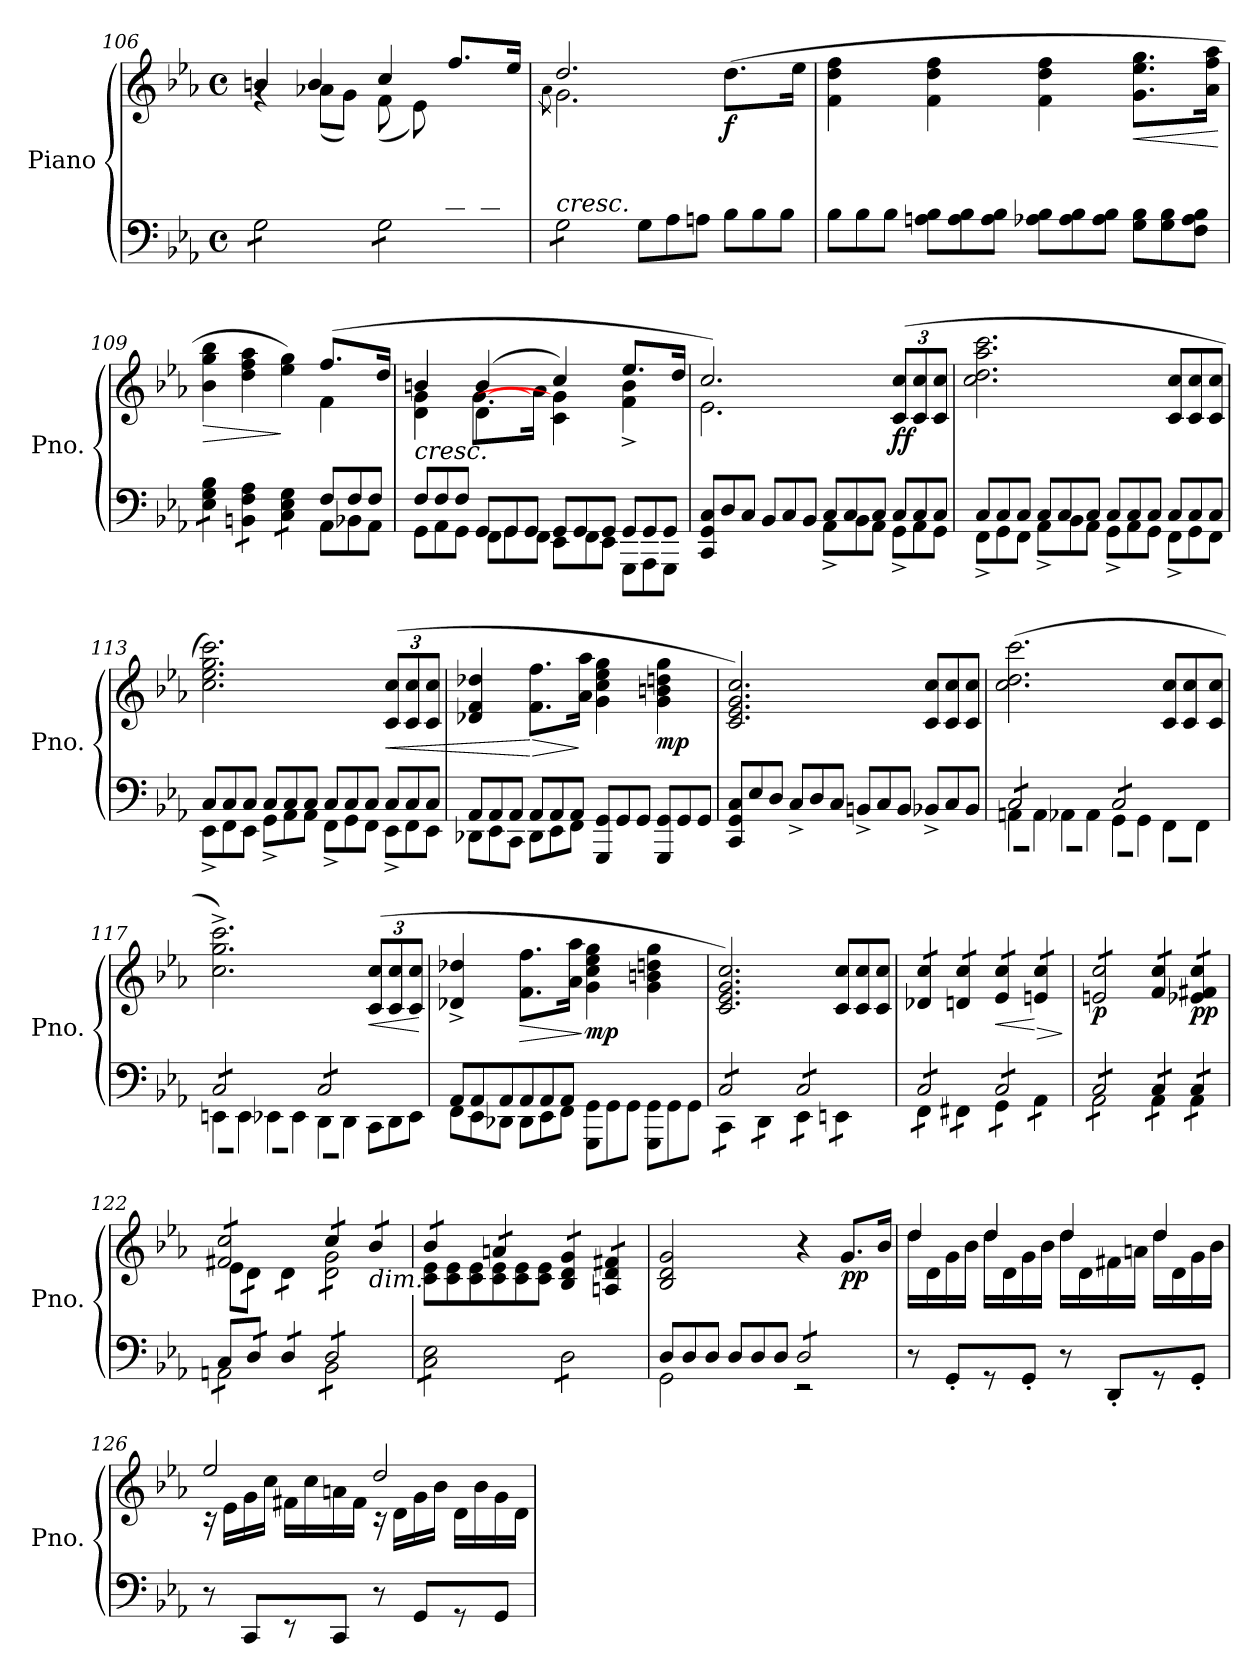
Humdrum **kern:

**kern	**kern	**dynam
*part1	*part1	*part1
*staff2	*staff1	*staff1/2
*I"Piano	*	*
*I'Pno.	*	*
*clefF4	*clefG2	*
*k[b-e-a-]	*k[b-e-a-]	*
*M4/4	*M4/4	*
*met(c)	*met(c)	*
=106	=106	=106
*^	*^	*
*tremolo	*	*	*	*
2.ryy	12G\L	4bn/	4rg	.
.	12G\	.	.	.
.	12G\	.	.	.
.	12G\	4b/	(<8a-X\L	.
.	12G\	.	.	.
.	.	.	8g\J)	.
.	12G\J	.	.	.
.	12G\L	4cc/	(>8f\L	.
.	12G\	.	.	.
.	.	.	8e-\)	.
.	12G\	.	.	.
8d/	12G\	8.ff/L	4ryy	.
.	12G\	.	.	.
8c/J	.	.	.	.
.	12G\J	.	.	.
.	.	16ee-/Jk	.	.
*v	*v	*	*	*
=107	=107	=107	=107
.	.	8qa-\	.
!LO:TX:a:i:t=cresc.	!	!	!
12G\L	2.dd/	2.g\	.
12G\	.	.	.
12G\	.	.	.
12G\	.	.	.
12G\	.	.	.
12G\J	.	.	.
*Xtremolo	*	*	*
*Xtuplet	*	*	*
12G\L	.	.	.
12A-\	.	.	.
12An\J	.	.	.
!	!	!	!LO:DY:b
12B-\L	(>8.dd\L	4ryy	f
12B-\	.	.	.
12B-\J	.	.	.
.	16ee-\Jk	.	.
*	*v	*v	*
!!LO:LB:g=z
=108	=108	=108
12B-\L	4f\ 4dd\ 4ff\	.
12B-\	.	.
12B-\J	.	.
12An\ 12B-\L	4f\ 4dd\ 4ff\	.
12A\ 12B-\	.	.
12A\ 12B-\J	.	.
12A-X\ 12B-\L	4f\ 4dd\ 4ff\	.
12A-\ 12B-\	.	.
12A-\ 12B-\J	.	.
!	!	!LO:HP:b
12G\ 12B-\L	8.g\ 8.ee-\ 8.gg\L	<
12G\ 12B-\	.	.
12F\ 12A-\ 12B-\J	.	.
.	16a-\ 16ff\ 16aa-\Jk	.
.	.	[
=109	=109	=109
*^	*	*
!	!	!	!LO:HP:b
*	*	*^	*
*tremolo	*	*	*	*
12E-\ 12G\ 12B-\L	2.ryy	4b-\ 4gg\ 4bb-\	2.ryy	>
12E-\ 12G\ 12B-\	.	.	.	.
12E-\ 12G\ 12B-\J	.	.	.	.
12BBn\ 12F\ 12A-\L	.	4dd\ 4ff\ 4aa-\	.	.
12BBn\ 12F\ 12A-\	.	.	.	.
12BBn\ 12F\ 12A-\J	.	.	.	.
12C\ 12E-\ 12G\L	.	4ee-\ 4gg\)	.	]
12C\ 12E-\ 12G\	.	.	.	.
12C\ 12E-\ 12G\J	.	.	.	.
*Xtremolo	*	*	*	*
12F/L	12AA-\L	(>8.ff/L	4f\	.
12F/	12BB-X\	.	.	.
12F/J	12AA-\J	.	.	.
.	.	16dd/Jk	.	.
=110	=110	=110	=110	=110
*	*	*	*^	*
!	!	!LO:TX:b:i:t=cresc.	!	!	!
12F/L	12GG\L	4bn/	4d\ 4g\	4ryy	.
12F/	12AA-\	.	.	.	.
12F/J	12GG\J	.	.	.	.
12GG/L	12FF\L	(>4b/	4d\	[8.g\L	.
12GG/	12GG\	.	.	.	.
12GG/J	12FF\J	.	.	.	.
.	.	.	.	16a-\Jk	.
12GG/L	12EE-\L	4cc/)	4c\ 4g\]	2ryy	.
12GG/	12FF\	.	.	.	.
12GG/J	12EE-\J	.	.	.	.
12GG/L	12GGG\L	8.ee-/L	4f\^ 4b\^	.	.
12GG/	12AAA-\	.	.	.	.
12GG/J	12GGG\J	.	.	.	.
.	.	16dd/Jk	.	.	.
*	*	*	*v	*v	*
!!LO:LB:g=z
=111	=111	=111	=111	=111
12CC/ 12GG/ 12C/L	2ryy	2.cc/)	2.e-\	.
12D/	.	.	.	.
12C/J	.	.	.	.
12BB-/L	.	.	.	.
12C/	.	.	.	.
12BB-/J	.	.	.	.
12C/L	12AA-^\L	.	.	.
12C/	12BB-\	.	.	.
12C/J	12AA-\J	.	.	.
*	*	*Xbrackettup	*	*
!	!	!	!	!LO:DY:b
12C/L	12GG^\L	(>12c/ 12cc/L	4ryy	ff
12C/	12AA-\	12c/ 12cc/	.	.
12C/J	12GG\J	12c/ 12cc/J	.	.
*	*	*v	*v	*
=112	=112	=112	=112
12C/L	12FF^\L	2.cc\ 2.dd\ 2.aa-\ 2.ccc\	.
12C/	12GG\	.	.
12C/J	12FF\J	.	.
12C/L	12AA-^\L	.	.
12C/	12BB-\	.	.
12C/J	12AA-\J	.	.
12C/L	12GG^\L	.	.
12C/	12AA-\	.	.
12C/J	12GG\J	.	.
*	*	*Xtuplet	*
12C/L	12FF^\L	12c/ 12cc/L	.
12C/	12GG\	12c/ 12cc/	.
12C/J	12FF\J	12c/ 12cc/J	.
=113	=113	=113	=113
12C/L	12EE-^\L	2.cc\ 2.ee-\ 2.gg\ 2.ccc\)	.
12C/	12FF\	.	.
12C/J	12EE-\J	.	.
12C/L	12GG^\L	.	.
12C/	12AA-\	.	.
12C/J	12AA-\J	.	.
12C/L	12FF^\L	.	.
12C/	12GG\	.	.
12C/J	12FF\J	.	.
*	*	*tuplet	*
!	!	!	!LO:HP:b
12C/L	12EE-^\L	(>12c/ 12cc/L	<
12C/	12FF\	12c/ 12cc/	.
12C/J	12EE-\J	12c/ 12cc/J	.
!!LO:LB:g=z
=114	=114	=114	=114
12AA-/L	12DD-X\L	4d-X/ 4f/ 4dd-X/	.
12AA-/	12EE-\	.	.
12AA-/J	12CC\J	.	.
!	!	!	!LO:HP:n=1:b
12AA-/L	12DD-\L	8.f\ 8.ff\L	[ >
12AA-/	12EE-\	.	.
12AA-/J	12FF\J	.	.
.	.	16a-\ 16aa-\Jk	]
12GGG/ 12GG/L	2ryy	4g\ 4cc\ 4ee-\ 4gg\	.
12GG/	.	.	.
12GG/J	.	.	.
!	!	!	!LO:DY:b
12GGG/ 12GG/L	.	4g\ 4bn\ 4ddn\ 4gg\	mp
12GG/	.	.	.
12GG/J	.	.	.
*v	*v	*	*
=115	=115	=115
12CC/ 12GG/ 12C/L	2.c/ 2.e-/ 2.g/ 2.cc/)	.
12E-/	.	.
12D/J	.	.
12C^/L	.	.
12D/	.	.
12C/J	.	.
12BBn^/L	.	.
12C/	.	.
12BB/J	.	.
*	*Xtuplet	*
12BB-X^/L	12c/ 12cc/L	.
12C/	12c/ 12cc/	.
12BB-/J	12c/ 12cc/J	.
=116	=116	=116
*^	*	*
*tremolo	*	*	*
12AAn\L	12C/L	(>2.cc\ 2.dd\ 2.ccc\	.
12BB-\	12C/	.	.
12AA\J	12C/	.	.
12AA-X\L	12C/	.	.
12BB-\	12C/	.	.
12AA-\J	12C/J	.	.
12GG\L	12C/L	.	.
12AA-\	12C/	.	.
12GG\J	12C/	.	.
12FF\L	12C/	12c/ 12cc/L	.
12GG\	12C/	12c/ 12cc/	.
12FF\J	12C/J	12c/ 12cc/J	.
!!LO:LB:g=z
=117	=117	=117	=117
12EEn\L	12C/L	2.cc\^ 2.gg\^ 2.ccc\^)	.
12FF\	12C/	.	.
12EE\J	12C/	.	.
12EE-X\L	12C/	.	.
12FF\	12C/	.	.
12EE-\J	12C/J	.	.
12DD\L	12C/L	.	.
12EE-\	12C/	.	.
12DD\J	12C/	.	.
*	*	*tuplet	*
!	!	!	!LO:HP:b
12CC\L	12C/	(>12c/ 12cc/L	<
12DD\	12C/	12c/ 12cc/	.
12EE-\J	12C/J	12c/ 12cc/J	.
*v	*v	*	*
.	.	[
=118	=118	=118
*^	*	*
12FF\L	12AA-/L	4d-X/^ 4dd-X/^	.
12EE-\	12AA-/	.	.
12DD-X\J	12AA-/	.	.
!	!	!	!LO:HP:b
12DD-\L	12AA-/	8.f\ 8.ff\L	>
12EE-\	12AA-/	.	.
12FF\J	12AA-/J	.	.
*Xtremolo	*	*	*
.	.	16a-\ 16aa-\Jk	.
!	!	!	!LO:DY:n=1:b
12GGG\ 12GG\L	2ryy	4g\ 4cc\ 4ee-\ 4gg\	] mp
12GG\	.	.	.
12GG\J	.	.	.
12GGG\ 12GG\L	.	4g\ 4bn\ 4ddn\ 4gg\	.
12GG\	.	.	.
12GG\J	.	.	.
=119	=119	=119	=119
*tremolo	*	*	*
12CC\L	12C/L	2.c/ 2.e-/ 2.g/ 2.cc/)	.
12CC\	12C/	.	.
12CC\J	12C/	.	.
12DD\L	12C/	.	.
12DD\	12C/	.	.
12DD\J	12C/J	.	.
12EE-\L	12C/L	.	.
12EE-\	12C/	.	.
12EE-\J	12C/	.	.
*	*	*Xtuplet	*
12EEn\L	12C/	12c/ 12cc/L	.
12EEn\	12C/	12c/ 12cc/	.
12EEn\J	12C/J	12c/ 12cc/J	.
!!LO:PB:g=z
=120	=120	=120	=120
!	!	!LO:TX:b:i:t=cresc.	!
*	*	*tremolo	*
12FF\L	12C/L	12d-X/ 12cc/L	.
12FF\	12C/	12d-X/ 12cc/	.
12FF\J	12C/	12d-X/ 12cc/J	.
12FF#X\L	12C/	12dn/ 12cc/L	.
12FF#X\	12C/	12dn/ 12cc/	.
12FF#X\J	12C/J	12dn/ 12cc/J	.
!	!	!	!LO:HP:b
12GG\L	12C/L	12e-/ 12cc/L	<
12GG\	12C/	12e-/ 12cc/	.
12GG\J	12C/	12e-/ 12cc/J	.
!	!	!	!LO:HP:n=1:b
12AA-\L	12C/	12en/ 12cc/L	[ >
12AA-\	12C/	12en/ 12cc/	.
12AA-\J	12C/J	12en/ 12cc/J	.
*v	*v	*	*
.	.	]
=121	=121	=121
*^	*	*
!	!	!	!LO:DY:b
12C/L	12AA-\L	12en/ 12cc/L	p
12C/	12AA-\	12en/ 12cc/	.
12C/	12AA-\	12en/ 12cc/	.
12C/	12AA-\	12en/ 12cc/	.
12C/	12AA-\	12en/ 12cc/	.
12C/J	12AA-\J	12en/ 12cc/J	.
12C/L	12AA-\L	12f/ 12cc/L	.
12C/	12AA-\	12f/ 12cc/	.
12C/J	12AA-\J	12f/ 12cc/J	.
!	!	!	!LO:DY:b
12C/L	12AA-\L	12e-X/ 12f#X/ 12cc/L	pp
12C/	12AA-\	12e-X/ 12f#X/ 12cc/	.
12C/J	12AA-\J	12e-X/ 12f#X/ 12cc/J	.
=122	=122	=122	=122
*	*	*^	*
12AAn\L	12C/L	12f#X/ 12cc/L	12e-\L	.
12AAn\	12D/	12f#X/ 12cc/	12d\	.
12AAn\	12D/J	12f#X/ 12cc/	12d\J	.
12AAn\	12D/L	12f#X/ 12cc/	12d\L	.
12AAn\	12D/	12f#X/ 12cc/	12d\	.
12AAn\J	12D/J	12f#X/ 12cc/J	12d\J	.
12D/L	12BB-\L	12cc/L	12d\ 12g\L	.
12D/	12BB-\	12cc/	12d\ 12g\	.
12D/	12BB-\	12cc/J	12d\ 12g\	.
!	!	!LO:TX:b:i:t=dim.	!	!
12D/	12BB-\	12b-/L	12d\ 12g\	.
12D/	12BB-\	12b-/	12d\ 12g\	.
12D/J	12BB-\J	12b-/J	12d\ 12g\J	.
*v	*v	*	*	*
!!LO:LB:g=z	!!
=123	=123	=123	=123
12C\ 12E-\L	12b-/L	12c\ 12e-\L	.
12C\ 12E-\	12b-/	12c\ 12e-\	.
12C\ 12E-\	12b-/J	12c\ 12e-\	.
12C\ 12E-\	12an/L	12c\ 12e-\	.
12C\ 12E-\	12an/	12c\ 12e-\	.
12C\ 12E-\J	12an/J	12c\ 12e-\J	.
12D\L	12B-/ 12d/ 12g/L	2ryy	.
12D\	12B-/ 12d/ 12g/	.	.
12D\	12B-/ 12d/ 12g/J	.	.
12D\	12An/ 12d/ 12f#X/L	.	.
12D\	12An/ 12d/ 12f#X/	.	.
12D\J	12An/ 12d/ 12f#X/J	.	.
*	*Xtremolo	*	*
*Xtremolo	*	*	*
*	*v	*v	*
=124	=124	=124
*^	*	*
12D/L	2GG\	2B-/ 2d/ 2g/	.
12D/	.	.	.
12D/J	.	.	.
12D/L	.	.	.
12D/	.	.	.
12D/J	.	.	.
*tremolo	*	*	*
12D/L	2r	4r	.
12D/	.	.	.
12D/	.	.	.
!	!	!	!LO:DY:b
12D/	.	8.g/L	pp
12D/	.	.	.
12D/J	.	.	.
*Xtremolo	*	*	*
.	.	16b-/Jk	.
*v	*v	*	*
=125	=125	=125
*	*^	*
8r	4dd/	16dd\LL	.
.	.	16d\	.
8GG'/L	.	16g\	.
.	.	16b-\JJ	.
8r	4dd/	16dd\LL	.
.	.	16d\	.
8GG'/J	.	16g\	.
.	.	16b-\JJ	.
8r	4dd/	16dd\LL	.
.	.	16d\	.
8DD'/L	.	16f#X\	.
.	.	16an\JJ	.
8r	4dd/	16dd\LL	.
.	.	16d\	.
8GG'/J	.	16g\	.
.	.	16b-\JJ	.
!!LO:LB:g=z	!!
=126	=126	=126	=126
8r	2ee-/	16r	.
.	.	16e-\LL	.
8CC/L	.	16g\	.
.	.	16cc\JJ	.
8r	.	16f#X\LL	.
.	.	16cc\	.
8CC/J	.	16an\	.
.	.	16f#\JJ	.
8r	2dd/	16r	.
.	.	16d\LL	.
8GG/L	.	16g\	.
.	.	16b-\JJ	.
8r	.	16d\LL	.
.	.	16b-\	.
8GG/J	.	16g\	.
.	.	16d\JJ	.
*	*v	*v	*
=	=	=
*-	*-	*-
